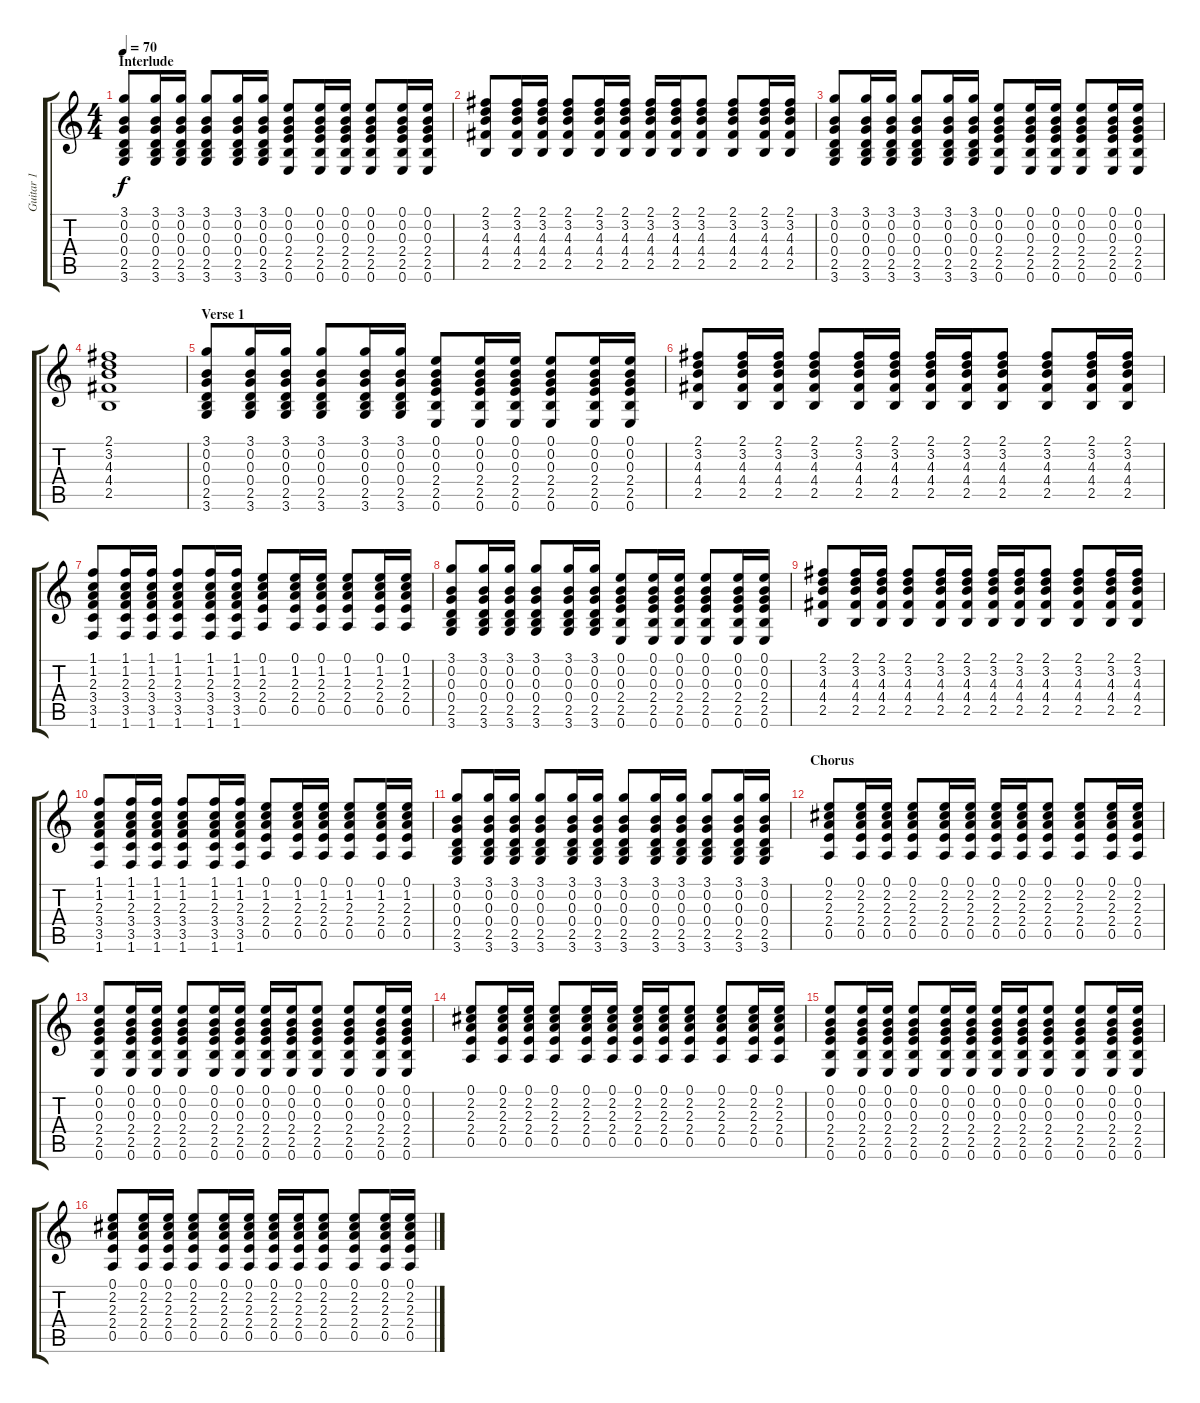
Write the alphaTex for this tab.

\track ("Guitar 1" "Guitar 1") {instrument electricguitarclean}
\staff {score tabs}
\tuning (E4 B3 G3 D3 A2 E2) {hide}
\ts (4 4)
\section ("" "Interlude")
\tempo 70
\clef g2
\ks c
(3.1 0.2 0.3 0.4 2.5 3.6).8{dy f} (3.1 0.2 0.3 0.4 2.5 3.6).16 (3.1 0.2 0.3 0.4 2.5 3.6).16 (3.1 0.2 0.3 0.4 2.5 3.6).8 (3.1 0.2 0.3 0.4 2.5 3.6).16 (3.1 0.2 0.3 0.4 2.5 3.6).16 (0.1 0.2 0.3 2.4 2.5 0.6).8 (0.1 0.2 0.3 2.4 2.5 0.6).16 (0.1 0.2 0.3 2.4 2.5 0.6).16 (0.1 0.2 0.3 2.4 2.5 0.6).8 (0.1 0.2 0.3 2.4 2.5 0.6).16 (0.1 0.2 0.3 2.4 2.5 0.6).16 |
(2.1 3.2 4.3 4.4 2.5).8 (2.1 3.2 4.3 4.4 2.5).16 (2.1 3.2 4.3 4.4 2.5).16 (2.1 3.2 4.3 4.4 2.5).8 (2.1 3.2 4.3 4.4 2.5).16 (2.1 3.2 4.3 4.4 2.5).16 (2.1 3.2 4.3 4.4 2.5).16 (2.1 3.2 4.3 4.4 2.5).16 (2.1 3.2 4.3 4.4 2.5).8 (2.1 3.2 4.3 4.4 2.5).8 (2.1 3.2 4.3 4.4 2.5).16 (2.1 3.2 4.3 4.4 2.5).16 |
(3.1 0.2 0.3 0.4 2.5 3.6).8 (3.1 0.2 0.3 0.4 2.5 3.6).16 (3.1 0.2 0.3 0.4 2.5 3.6).16 (3.1 0.2 0.3 0.4 2.5 3.6).8 (3.1 0.2 0.3 0.4 2.5 3.6).16 (3.1 0.2 0.3 0.4 2.5 3.6).16 (0.1 0.2 0.3 2.4 2.5 0.6).8 (0.1 0.2 0.3 2.4 2.5 0.6).16 (0.1 0.2 0.3 2.4 2.5 0.6).16 (0.1 0.2 0.3 2.4 2.5 0.6).8 (0.1 0.2 0.3 2.4 2.5 0.6).16 (0.1 0.2 0.3 2.4 2.5 0.6).16 |
(2.1 3.2 4.3 4.4 2.5).1 |
\section ("" "Verse 1")
(3.1 0.2 0.3 0.4 2.5 3.6).8 (3.1 0.2 0.3 0.4 2.5 3.6).16 (3.1 0.2 0.3 0.4 2.5 3.6).16 (3.1 0.2 0.3 0.4 2.5 3.6).8 (3.1 0.2 0.3 0.4 2.5 3.6).16 (3.1 0.2 0.3 0.4 2.5 3.6).16 (0.1 0.2 0.3 2.4 2.5 0.6).8 (0.1 0.2 0.3 2.4 2.5 0.6).16 (0.1 0.2 0.3 2.4 2.5 0.6).16 (0.1 0.2 0.3 2.4 2.5 0.6).8 (0.1 0.2 0.3 2.4 2.5 0.6).16 (0.1 0.2 0.3 2.4 2.5 0.6).16 |
(2.1 3.2 4.3 4.4 2.5).8 (2.1 3.2 4.3 4.4 2.5).16 (2.1 3.2 4.3 4.4 2.5).16 (2.1 3.2 4.3 4.4 2.5).8 (2.1 3.2 4.3 4.4 2.5).16 (2.1 3.2 4.3 4.4 2.5).16 (2.1 3.2 4.3 4.4 2.5).16 (2.1 3.2 4.3 4.4 2.5).16 (2.1 3.2 4.3 4.4 2.5).8 (2.1 3.2 4.3 4.4 2.5).8 (2.1 3.2 4.3 4.4 2.5).16 (2.1 3.2 4.3 4.4 2.5).16 |
(1.1 1.2 2.3 3.4 3.5 1.6).8 (1.1 1.2 2.3 3.4 3.5 1.6).16 (1.1 1.2 2.3 3.4 3.5 1.6).16 (1.1 1.2 2.3 3.4 3.5 1.6).8 (1.1 1.2 2.3 3.4 3.5 1.6).16 (1.1 1.2 2.3 3.4 3.5 1.6).16 (0.1 1.2 2.3 2.4 0.5).8 (0.1 1.2 2.3 2.4 0.5).16 (0.1 1.2 2.3 2.4 0.5).16 (0.1 1.2 2.3 2.4 0.5).8 (0.1 1.2 2.3 2.4 0.5).16 (0.1 1.2 2.3 2.4 0.5).16 |
(3.1 0.2 0.3 0.4 2.5 3.6).8 (3.1 0.2 0.3 0.4 2.5 3.6).16 (3.1 0.2 0.3 0.4 2.5 3.6).16 (3.1 0.2 0.3 0.4 2.5 3.6).8 (3.1 0.2 0.3 0.4 2.5 3.6).16 (3.1 0.2 0.3 0.4 2.5 3.6).16 (0.1 0.2 0.3 2.4 2.5 0.6).8 (0.1 0.2 0.3 2.4 2.5 0.6).16 (0.1 0.2 0.3 2.4 2.5 0.6).16 (0.1 0.2 0.3 2.4 2.5 0.6).8 (0.1 0.2 0.3 2.4 2.5 0.6).16 (0.1 0.2 0.3 2.4 2.5 0.6).16 |
(2.1 3.2 4.3 4.4 2.5).8 (2.1 3.2 4.3 4.4 2.5).16 (2.1 3.2 4.3 4.4 2.5).16 (2.1 3.2 4.3 4.4 2.5).8 (2.1 3.2 4.3 4.4 2.5).16 (2.1 3.2 4.3 4.4 2.5).16 (2.1 3.2 4.3 4.4 2.5).16 (2.1 3.2 4.3 4.4 2.5).16 (2.1 3.2 4.3 4.4 2.5).8 (2.1 3.2 4.3 4.4 2.5).8 (2.1 3.2 4.3 4.4 2.5).16 (2.1 3.2 4.3 4.4 2.5).16 |
(1.1 1.2 2.3 3.4 3.5 1.6).8 (1.1 1.2 2.3 3.4 3.5 1.6).16 (1.1 1.2 2.3 3.4 3.5 1.6).16 (1.1 1.2 2.3 3.4 3.5 1.6).8 (1.1 1.2 2.3 3.4 3.5 1.6).16 (1.1 1.2 2.3 3.4 3.5 1.6).16 (0.1 1.2 2.3 2.4 0.5).8 (0.1 1.2 2.3 2.4 0.5).16 (0.1 1.2 2.3 2.4 0.5).16 (0.1 1.2 2.3 2.4 0.5).8 (0.1 1.2 2.3 2.4 0.5).16 (0.1 1.2 2.3 2.4 0.5).16 |
(3.1 0.2 0.3 0.4 2.5 3.6).8 (3.1 0.2 0.3 0.4 2.5 3.6).16 (3.1 0.2 0.3 0.4 2.5 3.6).16 (3.1 0.2 0.3 0.4 2.5 3.6).8 (3.1 0.2 0.3 0.4 2.5 3.6).16 (3.1 0.2 0.3 0.4 2.5 3.6).16 (3.1 0.2 0.3 0.4 2.5 3.6).8 (3.1 0.2 0.3 0.4 2.5 3.6).16 (3.1 0.2 0.3 0.4 2.5 3.6).16 (3.1 0.2 0.3 0.4 2.5 3.6).8 (3.1 0.2 0.3 0.4 2.5 3.6).16 (3.1 0.2 0.3 0.4 2.5 3.6).16 |
\section ("" "Chorus")
(0.1 2.2 2.3 2.4 0.5).8 (0.1 2.2 2.3 2.4 0.5).16 (0.1 2.2 2.3 2.4 0.5).16 (0.1 2.2 2.3 2.4 0.5).8 (0.1 2.2 2.3 2.4 0.5).16 (0.1 2.2 2.3 2.4 0.5).16 (0.1 2.2 2.3 2.4 0.5).16 (0.1 2.2 2.3 2.4 0.5).16 (0.1 2.2 2.3 2.4 0.5).8 (0.1 2.2 2.3 2.4 0.5).8 (0.1 2.2 2.3 2.4 0.5).16 (0.1 2.2 2.3 2.4 0.5).16 |
(0.1 0.2 0.3 2.4 2.5 0.6).8 (0.1 0.2 0.3 2.4 2.5 0.6).16 (0.1 0.2 0.3 2.4 2.5 0.6).16 (0.1 0.2 0.3 2.4 2.5 0.6).8 (0.1 0.2 0.3 2.4 2.5 0.6).16 (0.1 0.2 0.3 2.4 2.5 0.6).16 (0.1 0.2 0.3 2.4 2.5 0.6).16 (0.1 0.2 0.3 2.4 2.5 0.6).16 (0.1 0.2 0.3 2.4 2.5 0.6).8 (0.1 0.2 0.3 2.4 2.5 0.6).8 (0.1 0.2 0.3 2.4 2.5 0.6).16 (0.1 0.2 0.3 2.4 2.5 0.6).16 |
(0.1 2.2 2.3 2.4 0.5).8 (0.1 2.2 2.3 2.4 0.5).16 (0.1 2.2 2.3 2.4 0.5).16 (0.1 2.2 2.3 2.4 0.5).8 (0.1 2.2 2.3 2.4 0.5).16 (0.1 2.2 2.3 2.4 0.5).16 (0.1 2.2 2.3 2.4 0.5).16 (0.1 2.2 2.3 2.4 0.5).16 (0.1 2.2 2.3 2.4 0.5).8 (0.1 2.2 2.3 2.4 0.5).8 (0.1 2.2 2.3 2.4 0.5).16 (0.1 2.2 2.3 2.4 0.5).16 |
(0.1 0.2 0.3 2.4 2.5 0.6).8 (0.1 0.2 0.3 2.4 2.5 0.6).16 (0.1 0.2 0.3 2.4 2.5 0.6).16 (0.1 0.2 0.3 2.4 2.5 0.6).8 (0.1 0.2 0.3 2.4 2.5 0.6).16 (0.1 0.2 0.3 2.4 2.5 0.6).16 (0.1 0.2 0.3 2.4 2.5 0.6).16 (0.1 0.2 0.3 2.4 2.5 0.6).16 (0.1 0.2 0.3 2.4 2.5 0.6).8 (0.1 0.2 0.3 2.4 2.5 0.6).8 (0.1 0.2 0.3 2.4 2.5 0.6).16 (0.1 0.2 0.3 2.4 2.5 0.6).16 |
(0.1 2.2 2.3 2.4 0.5).8 (0.1 2.2 2.3 2.4 0.5).16 (0.1 2.2 2.3 2.4 0.5).16 (0.1 2.2 2.3 2.4 0.5).8 (0.1 2.2 2.3 2.4 0.5).16 (0.1 2.2 2.3 2.4 0.5).16 (0.1 2.2 2.3 2.4 0.5).16 (0.1 2.2 2.3 2.4 0.5).16 (0.1 2.2 2.3 2.4 0.5).8 (0.1 2.2 2.3 2.4 0.5).8 (0.1 2.2 2.3 2.4 0.5).16 (0.1 2.2 2.3 2.4 0.5).16
